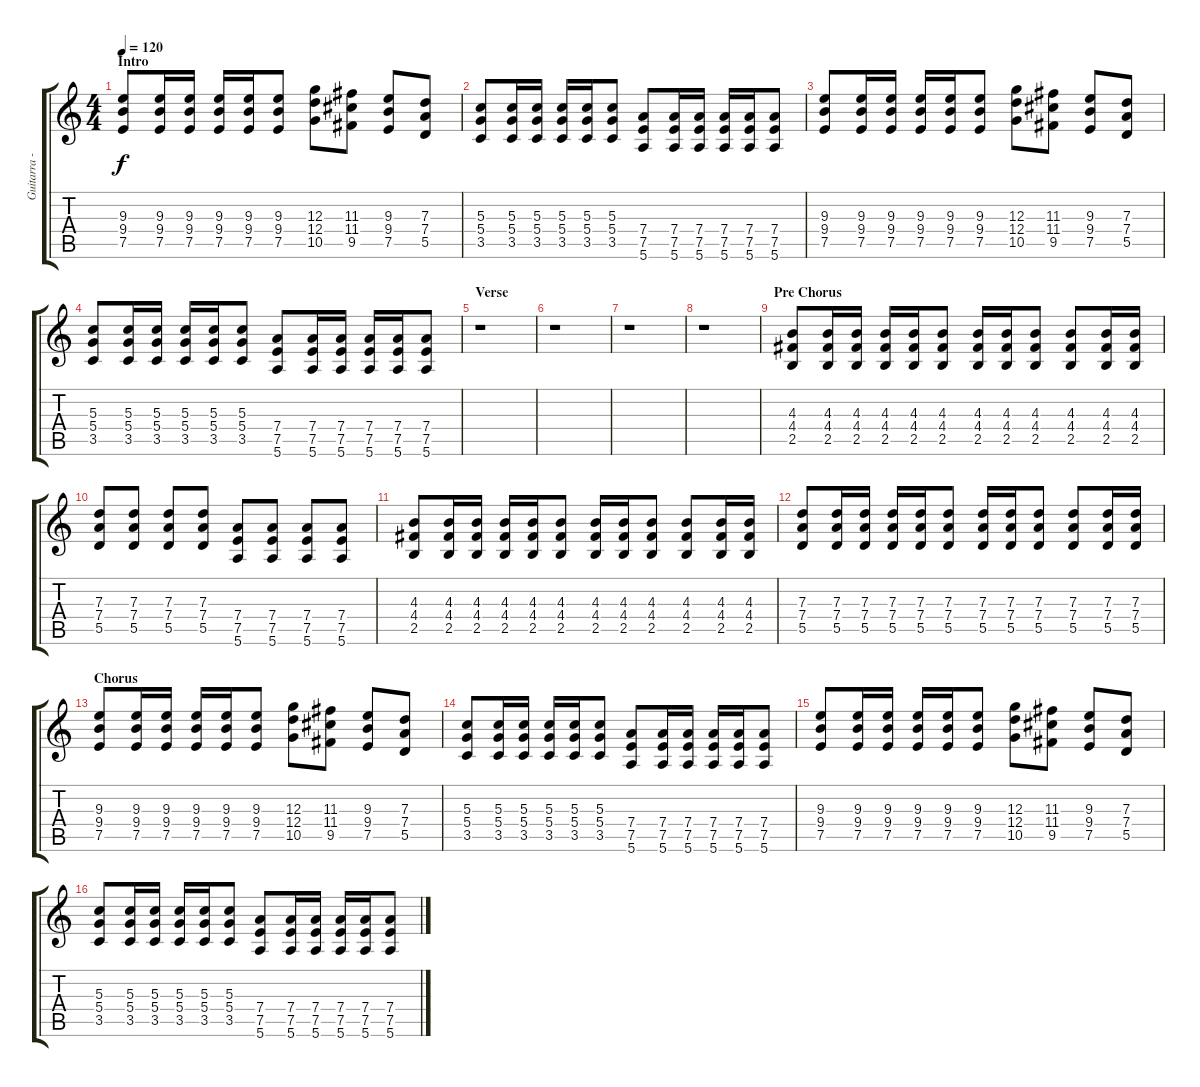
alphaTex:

\track ("Guitarra - Johnny" "Guitarra -") {instrument distortionguitar}
\staff {score tabs}
\tuning (E4 B3 G3 D3 A2 E2) {hide}
\ts (4 4)
\section ("" "Intro")
\tempo 120
\clef g2
\ks c
(9.3 9.4 7.5).8{dy f instrument distortionguitar} (9.3 9.4 7.5).16 (9.3 9.4 7.5).16 (9.3 9.4 7.5).16 (9.3 9.4 7.5).16 (9.3 9.4 7.5).8 (12.3 12.4 10.5).8 (11.3 11.4 9.5).8 (9.3 9.4 7.5).8 (7.3 7.4 5.5).8 |
(5.3 5.4 3.5).8 (5.3 5.4 3.5).16 (5.3 5.4 3.5).16 (5.3 5.4 3.5).16 (5.3 5.4 3.5).16 (5.3 5.4 3.5).8 (7.4 7.5 5.6).8 (7.4 7.5 5.6).16 (7.4 7.5 5.6).16 (7.4 7.5 5.6).16 (7.4 7.5 5.6).16 (7.4 7.5 5.6).8 |
(9.3 9.4 7.5).8 (9.3 9.4 7.5).16 (9.3 9.4 7.5).16 (9.3 9.4 7.5).16 (9.3 9.4 7.5).16 (9.3 9.4 7.5).8 (12.3 12.4 10.5).8 (11.3 11.4 9.5).8 (9.3 9.4 7.5).8 (7.3 7.4 5.5).8 |
(5.3 5.4 3.5).8 (5.3 5.4 3.5).16 (5.3 5.4 3.5).16 (5.3 5.4 3.5).16 (5.3 5.4 3.5).16 (5.3 5.4 3.5).8 (7.4 7.5 5.6).8 (7.4 7.5 5.6).16 (7.4 7.5 5.6).16 (7.4 7.5 5.6).16 (7.4 7.5 5.6).16 (7.4 7.5 5.6).8 |
\section ("" "Verse")
r.1 |
r.1 |
r.1 |
r.1 |
\section ("" "Pre Chorus")
(4.3 4.4 2.5).8 (4.3 4.4 2.5).16 (4.3 4.4 2.5).16 (4.3 4.4 2.5).16 (4.3 4.4 2.5).16 (4.3 4.4 2.5).8 (4.3 4.4 2.5).16 (4.3 4.4 2.5).16 (4.3 4.4 2.5).8 (4.3 4.4 2.5).8 (4.3 4.4 2.5).16 (4.3 4.4 2.5).16 |
(7.3 7.4 5.5).8 (7.3 7.4 5.5).8 (7.3 7.4 5.5).8 (7.3 7.4 5.5).8 (7.4 7.5 5.6).8 (7.4 7.5 5.6).8 (7.4 7.5 5.6).8 (7.4 7.5 5.6).8 |
(4.3 4.4 2.5).8 (4.3 4.4 2.5).16 (4.3 4.4 2.5).16 (4.3 4.4 2.5).16 (4.3 4.4 2.5).16 (4.3 4.4 2.5).8 (4.3 4.4 2.5).16 (4.3 4.4 2.5).16 (4.3 4.4 2.5).8 (4.3 4.4 2.5).8 (4.3 4.4 2.5).16 (4.3 4.4 2.5).16 |
(7.3 7.4 5.5).8 (7.3 7.4 5.5).16 (7.3 7.4 5.5).16 (7.3 7.4 5.5).16 (7.3 7.4 5.5).16 (7.3 7.4 5.5).8 (7.3 7.4 5.5).16 (7.3 7.4 5.5).16 (7.3 7.4 5.5).8 (7.3 7.4 5.5).8 (7.3 7.4 5.5).16 (7.3 7.4 5.5).16 |
\section ("" "Chorus")
(9.3 9.4 7.5).8 (9.3 9.4 7.5).16 (9.3 9.4 7.5).16 (9.3 9.4 7.5).16 (9.3 9.4 7.5).16 (9.3 9.4 7.5).8 (12.3 12.4 10.5).8 (11.3 11.4 9.5).8 (9.3 9.4 7.5).8 (7.3 7.4 5.5).8 |
(5.3 5.4 3.5).8 (5.3 5.4 3.5).16 (5.3 5.4 3.5).16 (5.3 5.4 3.5).16 (5.3 5.4 3.5).16 (5.3 5.4 3.5).8 (7.4 7.5 5.6).8 (7.4 7.5 5.6).16 (7.4 7.5 5.6).16 (7.4 7.5 5.6).16 (7.4 7.5 5.6).16 (7.4 7.5 5.6).8 |
(9.3 9.4 7.5).8 (9.3 9.4 7.5).16 (9.3 9.4 7.5).16 (9.3 9.4 7.5).16 (9.3 9.4 7.5).16 (9.3 9.4 7.5).8 (12.3 12.4 10.5).8 (11.3 11.4 9.5).8 (9.3 9.4 7.5).8 (7.3 7.4 5.5).8 |
(5.3 5.4 3.5).8 (5.3 5.4 3.5).16 (5.3 5.4 3.5).16 (5.3 5.4 3.5).16 (5.3 5.4 3.5).16 (5.3 5.4 3.5).8 (7.4 7.5 5.6).8 (7.4 7.5 5.6).16 (7.4 7.5 5.6).16 (7.4 7.5 5.6).16 (7.4 7.5 5.6).16 (7.4 7.5 5.6).8
